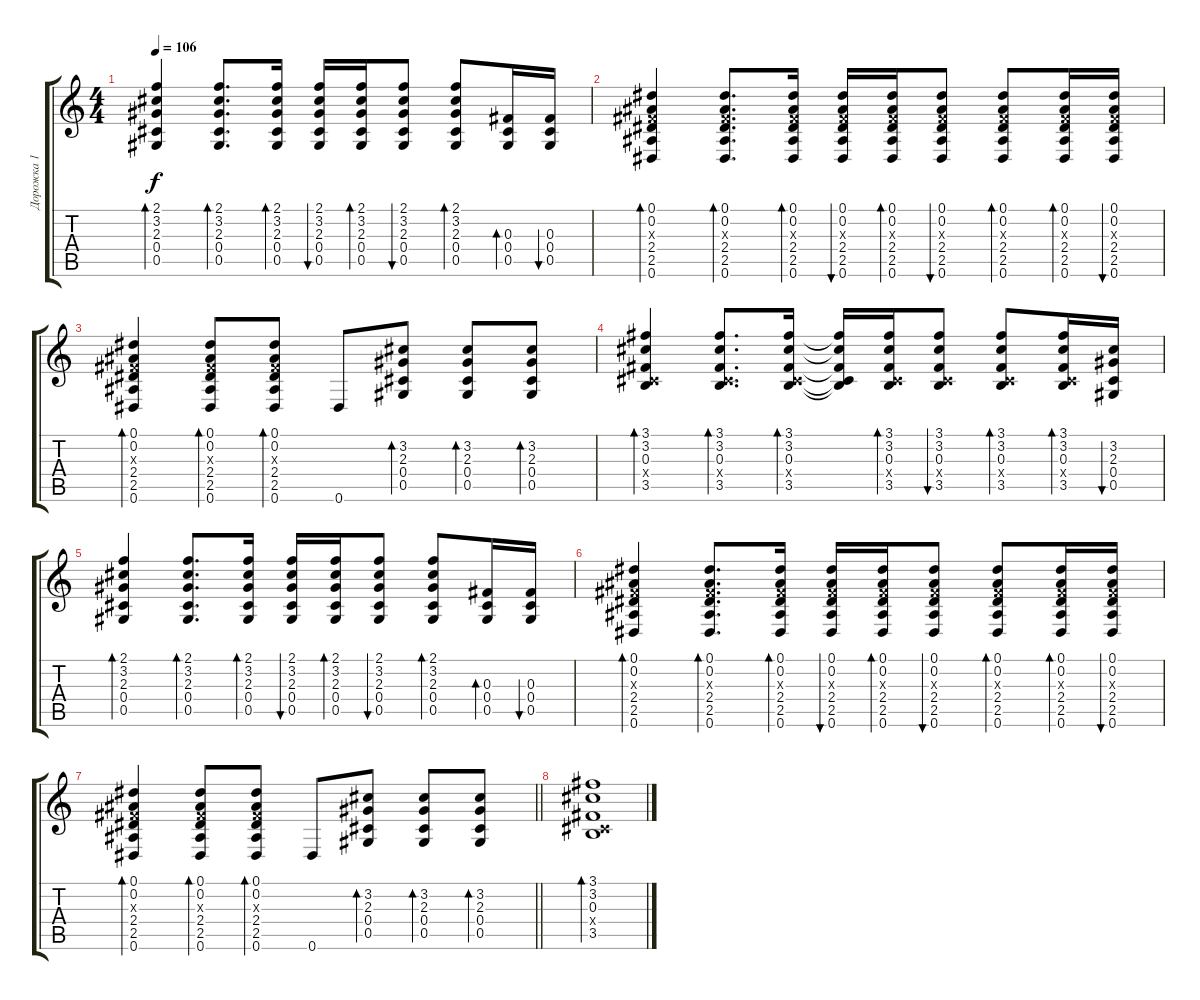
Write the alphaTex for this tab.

\track ("Дорожка 1" "Дорожка 1") {instrument acousticguitarsteel}
\staff {score tabs}
\tuning (Eb4 Bb3 Gb3 Db3 Ab2 Eb2) {hide}
\ts (4 4)
\tempo 106
\clef g2
\ks c
(2.1 3.2 2.3 0.4 0.5).4{bd 60 dy f} (2.1 3.2 2.3 0.4 0.5).8{d bd 60} (2.1 3.2 2.3 0.4 0.5).16{bd 30} (2.1 3.2 2.3 0.4 0.5).16{bu 30} (2.1 3.2 2.3 0.4 0.5).16{bd 30} (2.1 3.2 2.3 0.4 0.5).8{bu 30} (2.1 3.2 2.3 0.4 0.5).8{bd 60} (0.3 0.4 0.5).16{bd 30} (0.3 0.4 0.5).16{bu 30} |
(0.1 0.2 0.3{x} 2.4 2.5 0.6).4{bd 60} (0.1 0.2 0.3{x} 2.4 2.5 0.6).8{d bd 60} (0.1 0.2 0.3{x} 2.4 2.5 0.6).16{bd 30} (0.1 0.2 0.3{x} 2.4 2.5 0.6).16{bu 30} (0.1 0.2 0.3{x} 2.4 2.5 0.6).16{bd 30} (0.1 0.2 0.3{x} 2.4 2.5 0.6).8{bu 30} (0.1 0.2 0.3{x} 2.4 2.5 0.6).8{bd 60} (0.1 0.2 0.3{x} 2.4 2.5 0.6).16{bd 30} (0.1 0.2 0.3{x} 2.4 2.5 0.6).16{bu 30} |
(0.1 0.2 0.3{x} 2.4 2.5 0.6).4{bd 60} (0.1 0.2 0.3{x} 2.4 2.5 0.6).8{bd 60} (0.1 0.2 0.3{x} 2.4 2.5 0.6).8{bd 60} 0.6.8 (3.2 2.3 0.4 0.5).8{bd 30} (3.2 2.3 0.4 0.5).8{bd 30} (3.2 2.3 0.4 0.5).8{bd 30} |
(3.1 3.2 0.3 0.4{x} 3.5).4{bd 240 instrument electricguitarclean} (3.1 3.2 0.3 0.4{x} 3.5).8{d bd 60} (3.1 3.2 0.3 0.4{x} 3.5).16{bd 60} (3.1{t} 3.2{t} 0.3{t} 0.4{t} 3.5{t}).16 (3.1 3.2 0.3 0.4{x} 3.5).16{bd 30} (3.1 3.2 0.3 0.4{x} 3.5).8{bu 30} (3.1 3.2 0.3 0.4{x} 3.5).8{bd 30} (3.1 3.2 0.3 0.4{x} 3.5).16{bd 30} (3.2 2.3 0.4 0.5).16{bu 30} |
(2.1 3.2 2.3 0.4 0.5).4{bd 60} (2.1 3.2 2.3 0.4 0.5).8{d bd 60} (2.1 3.2 2.3 0.4 0.5).16{bd 30} (2.1 3.2 2.3 0.4 0.5).16{bu 30} (2.1 3.2 2.3 0.4 0.5).16{bd 30} (2.1 3.2 2.3 0.4 0.5).8{bu 30} (2.1 3.2 2.3 0.4 0.5).8{bd 60} (0.3 0.4 0.5).16{bd 30} (0.3 0.4 0.5).16{bu 30} |
(0.1 0.2 0.3{x} 2.4 2.5 0.6).4{bd 60} (0.1 0.2 0.3{x} 2.4 2.5 0.6).8{d bd 60} (0.1 0.2 0.3{x} 2.4 2.5 0.6).16{bd 30} (0.1 0.2 0.3{x} 2.4 2.5 0.6).16{bu 30} (0.1 0.2 0.3{x} 2.4 2.5 0.6).16{bd 30} (0.1 0.2 0.3{x} 2.4 2.5 0.6).8{bu 30} (0.1 0.2 0.3{x} 2.4 2.5 0.6).8{bd 60} (0.1 0.2 0.3{x} 2.4 2.5 0.6).16{bd 30} (0.1 0.2 0.3{x} 2.4 2.5 0.6).16{bu 30} |
\barLineRight lightlight
(0.1 0.2 0.3{x} 2.4 2.5 0.6).4{bd 60} (0.1 0.2 0.3{x} 2.4 2.5 0.6).8{bd 60} (0.1 0.2 0.3{x} 2.4 2.5 0.6).8{bd 60} 0.6.8 (3.2 2.3 0.4 0.5).8{bd 30} (3.2 2.3 0.4 0.5).8{bd 30} (3.2 2.3 0.4 0.5).8{bd 30} |
(3.1 3.2 0.3 0.4{x} 3.5).1{bd 60}
